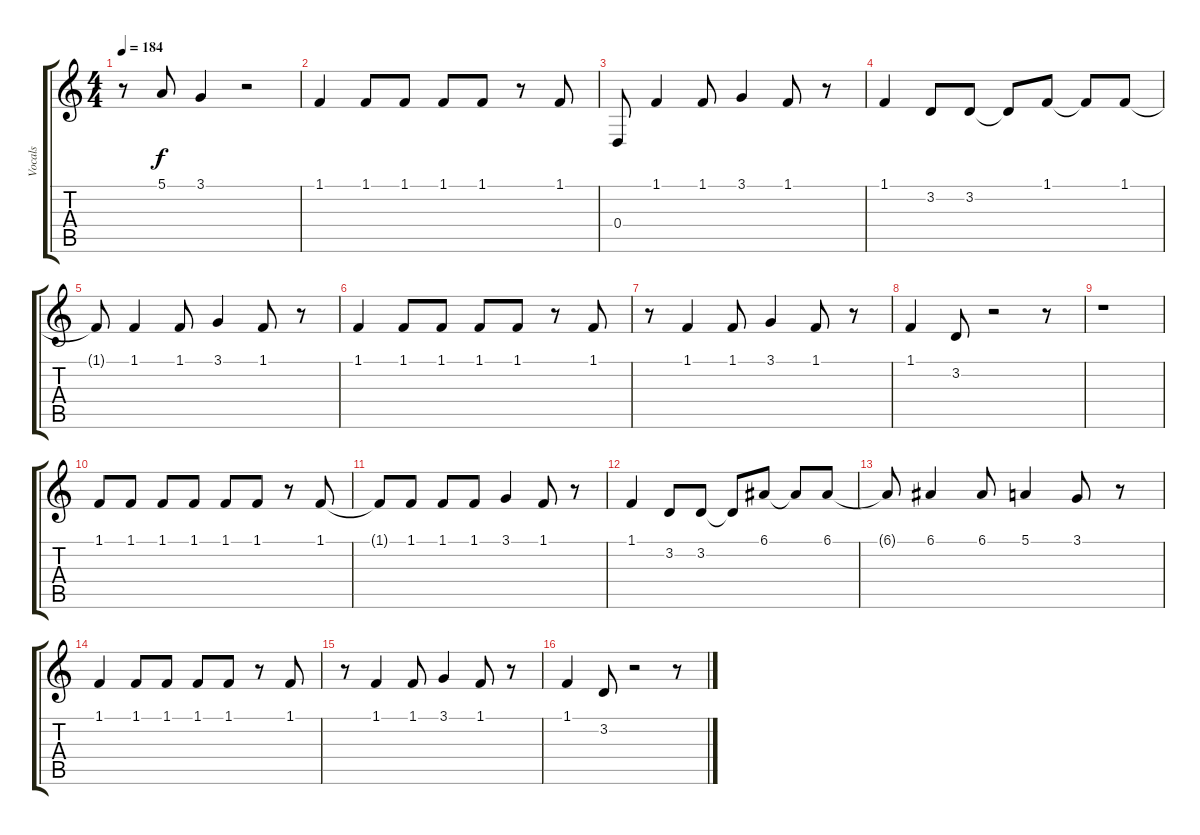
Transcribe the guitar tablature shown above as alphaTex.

\track ("Vocals" "Vocals") {instrument acousticgrandpiano}
\staff {score tabs}
\tuning (E4 B3 G3 D3 A2 E2) {hide}
\ts (4 4)
\tempo 184
\clef g2
\ks c
r.8{dy f} 5.1.8 3.1.4 r.2 |
1.1.4 1.1.8 1.1.8 1.1.8 1.1.8 r.8 1.1.8 |
0.4.8 1.1.4 1.1.8 3.1.4 1.1.8 r.8 |
1.1.4 3.2.8 3.2.8 3.2{t}.8 1.1.8 1.1{t}.8 1.1.8 |
1.1{t}.8 1.1.4 1.1.8 3.1.4 1.1.8 r.8 |
1.1.4 1.1.8 1.1.8 1.1.8 1.1.8 r.8 1.1.8 |
r.8 1.1.4 1.1.8 3.1.4 1.1.8 r.8 |
1.1.4 3.2.8 r.2 r.8 |
r.1 |
1.1.8 1.1.8 1.1.8 1.1.8 1.1.8 1.1.8 r.8 1.1.8 |
1.1{t}.8 1.1.8 1.1.8 1.1.8 3.1.4 1.1.8 r.8 |
1.1.4 3.2.8 3.2.8 3.2{t}.8 6.1.8 6.1{t}.8 6.1.8 |
6.1{t}.8 6.1.4 6.1.8 5.1.4 3.1.8 r.8 |
1.1.4 1.1.8 1.1.8 1.1.8 1.1.8 r.8 1.1.8 |
r.8 1.1.4 1.1.8 3.1.4 1.1.8 r.8 |
1.1.4 3.2.8 r.2 r.8
